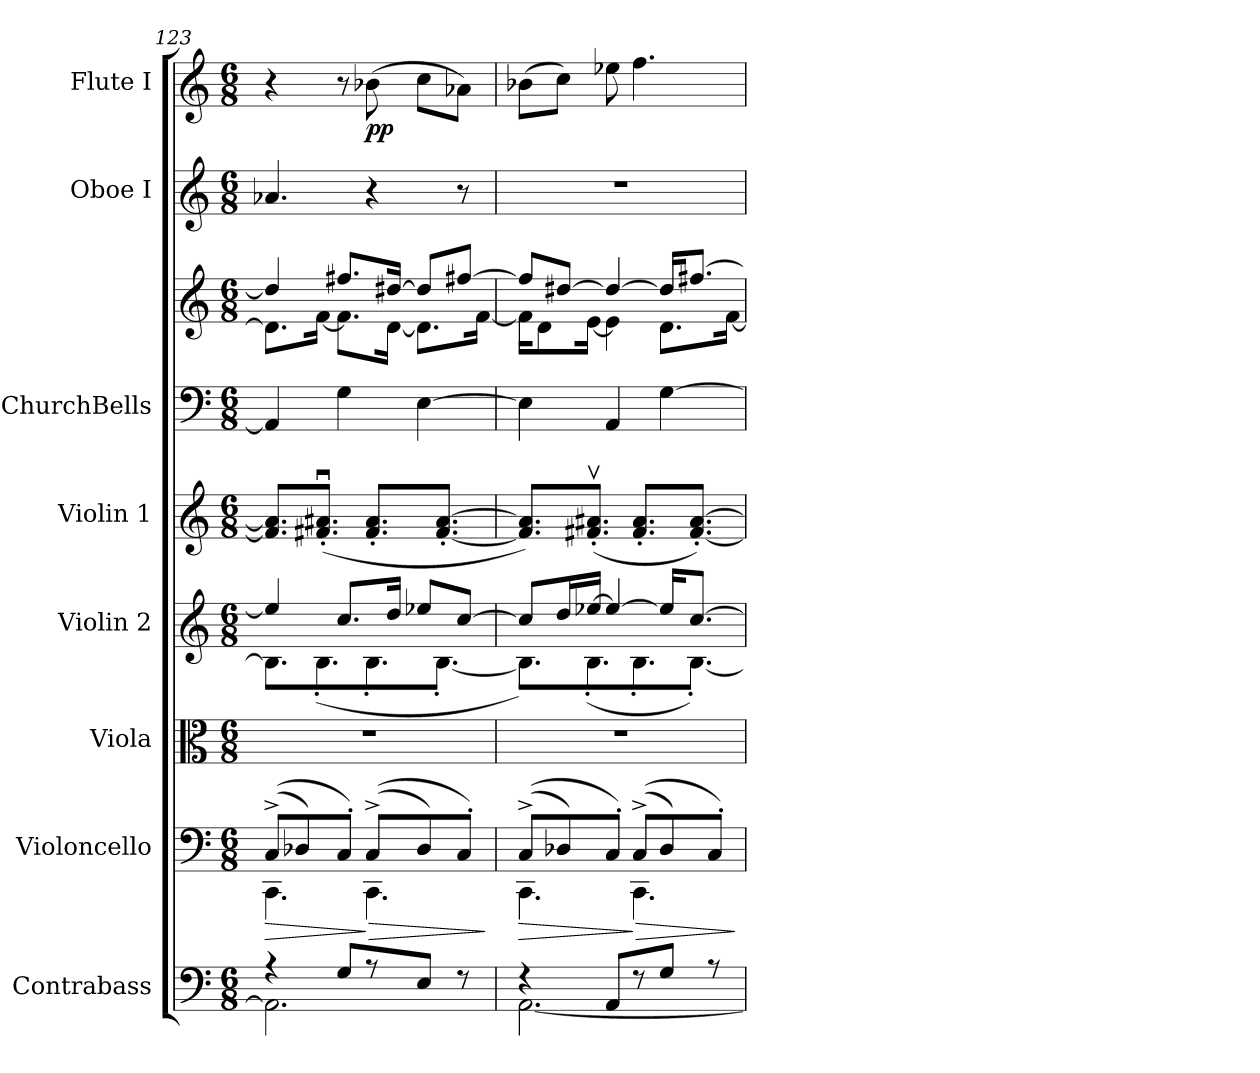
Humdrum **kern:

**kern	**kern	**dynam	**kern	**kern	**kern	**kern	**kern	**kern	**kern	**dynam
*part8	*part7	*part7	*part6	*part5	*part4	*part3	*part3	*part2	*part1	*part1
*staff9	*staff8	*staff8	*staff7	*staff6	*staff5	*staff4	*staff3	*staff2	*staff1	*staff1
*I"Contrabass	*I"Violoncello	*	*I"Viola	*I"Violin 2	*I"Violin 1	*I"ChurchBells	*	*I"Oboe I	*I"Flute I	*
*I'Cb.	*I'Vc.	*	*I'Vla.	*I'Vln. 2	*I'Vln. 1	*	*	*I'Ob.	*I'Fl.	*
*clefF4	*clefF4	*	*clefC3	*clefG2	*clefG2	*clefF4	*clefG2	*clefG2	*clefG2	*
*ITrd7c12	*	*	*	*	*	*ITrd-7c-12	*ITrd-7c-12	*	*	*
*k[]	*k[]	*	*k[]	*k[]	*k[]	*k[]	*k[]	*k[]	*k[]	*
*C:	*C:	*	*C:	*C:	*C:	*C:	*C:	*C:	*C:	*
*M6/8	*M6/8	*	*M6/8	*M6/8	*M6/8	*M6/8	*M6/8	*M6/8	*M6/8	*
=123	=123	=123	=123	=123	=123	=123	=123	=123	=123	=123
*^	*^	*	*	*	*	*	*	*	*	*
!	!	!	!	!LO:HP:b	!	!	!	!	!	!	!	!
*	*	*	*	*	*	*^	*	*	*^	*	*	*
4r	2.AAA]	((8C^L	4.CC	>	4%3r	4ee-]	8.BL]	8.f#] 8.a#]L	4A]	4ddd#]	8.ddL]	4.a-Xi	4r	.
.	.	8D-X)	.	.	.	.	.	.	.	.	.	.	.	.
.	.	.	.	.	.	.	(8.B'	(8.f#X'u 8.a#X'uJ	.	.	[16ffJk	.	.	.
8GGL	.	8C'J)	.	.	.	8.ccL	.	.	4g	8.fff#XL	8.ffL]	.	8r	.
!	!	!	!	!LO:HP:n=1:b	!	!	!	!	!	!	!	!	!	!
8r	.	((8C^L	4.CC	] >	.	.	8.B'	8.f#' 8.a#'L	.	.	.	4r	(8b-X	pp
.	.	.	.	.	.	16ddJk	.	.	.	[16ddd#XJk	[16ddJk	.	.	.
8EEJ	.	8D-)	.	.	.	8ee-XL	.	.	[4e	8ddd#L]	8.ddL]	.	8ccL	.
.	.	.	.	.	.	.	[8.B'J	[8.f#' [8.a#'J	.	.	.	.	.	.
8r	.	8C'J)	.	.	.	[8ccJ	.	.	.	[8fff#XJ	.	8r	8a-XjJ)	.
.	.	.	.	.	.	.	.	.	.	.	[16ffJk	.	.	.
*v	*v	*	*	*	*	*v	*v	*	*	*v	*v	*	*	*
*	*v	*v	*	*	*	*	*	*	*	*	*
.	.	]	.	.	.	.	.	.	.	.
=124	=124	=124	=124	=124	=124	=124	=124	=124	=124	=124
*^	*^	*	*	*	*	*	*	*	*	*
!	!	!	!	!LO:HP:b	!	!	!	!	!	!	!	!
*	*	*	*	*	*	*^	*	*	*^	*	*	*
4r	[2.AAA	((8C^L	4.CC	>	4%3r	8ccL]	8.BL])	8.f#] 8.a#]L)	4e]	8fff#L]	16ffKL]	4%3r	(8b-XL	.
.	.	.	.	.	.	.	.	.	.	.	8dd	.	.	.
.	.	8D-X)	.	.	.	16ddL	.	.	.	[8ddd#XJ	.	.	8ccJ)	.
.	.	.	.	.	.	[16ee-XJJ	(8.B'	(8.f#X'v 8.a#X'vJ	.	.	[16eeJk	.	.	.
8AAAL	.	8C'J)	.	.	.	4ee-_	.	.	4A	4ddd#_	4ee]	.	8ee-Xi	.
!	!	!	!	!LO:HP:n=1:b	!	!	!	!	!	!	!	!	!	!
8r	.	((8C^L	4.CC	] >	.	.	8.B'	8.f#' 8.a#'L	.	.	.	.	4.ff	.
8GGJ	.	8D-)	.	.	.	16ee-KL]	.	.	[4g	16ddd#KL]	8.ddL	.	.	.
.	.	.	.	.	.	[8.ccJ	[8.B'J)	[8.f#' [8.a#'J)	.	[8.fff#XJ	.	.	.	.
8r	.	8C'J)	.	.	.	.	.	.	.	.	.	.	.	.
.	.	.	.	.	.	.	.	.	.	.	[16ffJk	.	.	.
*v	*v	*	*	*	*	*v	*v	*	*	*v	*v	*	*	*
*	*v	*v	*	*	*	*	*	*	*	*	*
.	.	]	.	.	.	.	.	.	.	.
=	=	=	=	=	=	=	=	=	=	=
*-	*-	*-	*-	*-	*-	*-	*-	*-	*-	*-
